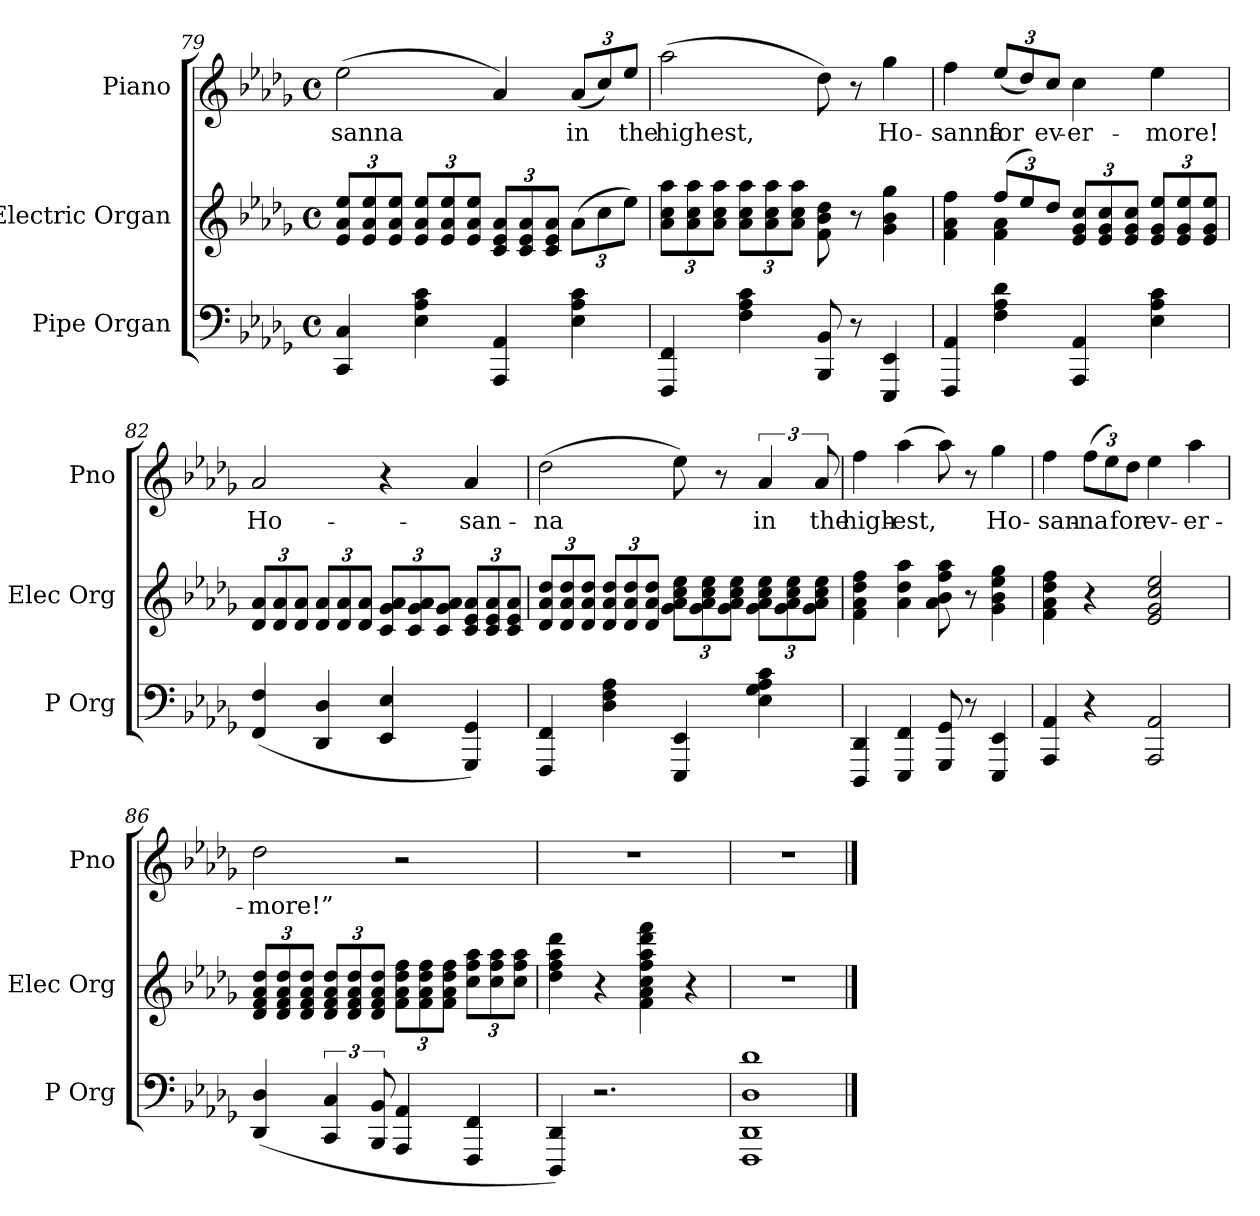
**kern	**kern	**kern	**text
*part3	*part2	*part1	*part1
*staff3	*staff2	*staff1	*staff1
*I"Pipe Organ	*I"Electric Organ	*I"Piano	*
*I'P Org	*I'Elec Org	*I'Pno	*
*clefF4	*clefG2	*clefG2	*
*k[b-e-a-d-g-]	*k[b-e-a-d-g-]	*k[b-e-a-d-g-]	*
*D-:	*D-:	*D-:	*
*M4/4	*M4/4	*M4/4	*
*met(c)	*met(c)	*met(c)	*
=79	=79	=79	=79
4CC 4C	12e-/ 12a-/ 12ee-/L	(2ee-	-sanna
.	12e-/ 12a-/ 12ee-/	.	.
.	12e-/ 12a-/ 12ee-/J	.	.
4E- 4A- 4c	12e-/ 12a-/ 12ee-/L	.	.
.	12e-/ 12a-/ 12ee-/	.	.
.	12e-/ 12a-/ 12ee-/J	.	.
4AAA- 4AA-	12c/ 12e-/ 12a-/L	4a-)	.
.	12c/ 12e-/ 12a-/	.	.
.	12c/ 12e-/ 12a-/J	.	.
4E- 4A- 4c	(12a-\L	(12a-/L	in
.	12cc\	12cc/)	.
.	12ee-\J)	12ee-/J	the
=80	=80	=80	=80
4FFF 4FF	12a-\ 12cc\ 12aa-\L	(2aa-	highest,
.	12a-\ 12cc\ 12aa-\	.	.
.	12a-\ 12cc\ 12aa-\J	.	.
4F 4A- 4c	12a-\ 12cc\ 12aa-\L	.	.
.	12a-\ 12cc\ 12aa-\	.	.
.	12a-\ 12cc\ 12aa-\J	.	.
8BBB- 8BB-	8f\ 8b-\ 8dd-\	8dd-)	.
8r	8r	8r	.
4EEE- 4EE-	4g- 4b- 4gg-	4gg-	Ho-
=81	=81	=81	=81
*	*^	*	*
4FFF 4AA-	4f 4a- 4ff	4ryy	4ff	-sanna
4F 4A- 4d-	(12ff/L	4f 4a-	(12ee-/L	for
.	12ee-/)	.	12dd-/)	.
.	12dd-/J	.	12cc/J	ev-
4AAA- 4AA-	12e-/ 12g-/ 12cc/L	2ryy	4cc	-er-
.	12e-/ 12g-/ 12cc/	.	.	.
.	12e-/ 12g-/ 12cc/J	.	.	.
4E- 4A- 4c	12e-/ 12g-/ 12ee-/L	.	4ee-	-more!
.	12e-/ 12g-/ 12ee-/	.	.	.
.	12e-/ 12g-/ 12ee-/J	.	.	.
*	*v	*v	*	*
=82	=82	=82	=82
(4FF 4F	12d-/ 12a-/L	2a-	Ho-
.	12d-/ 12a-/	.	.
.	12d-/ 12a-/J	.	.
4DD- 4D-	12d-/ 12a-/L	.	.
.	12d-/ 12a-/	.	.
.	12d-/ 12a-/J	.	.
4EE- 4E-	12c/ 12g-/ 12a-/L	4r	.
.	12c/ 12g-/ 12a-/	.	.
.	12c/ 12g-/ 12a-/J	.	.
4GGG- 4GG-)	12c/ 12e-/ 12a-/L	4a-	-san-
.	12c/ 12e-/ 12a-/	.	.
.	12c/ 12e-/ 12a-/J	.	.
=83	=83	=83	=83
4FFF 4FF	12d-/ 12a-/ 12dd-/L	(2dd-	-na
.	12d-/ 12a-/ 12dd-/	.	.
.	12d-/ 12a-/ 12dd-/J	.	.
4D- 4F 4A-	12d-/ 12a-/ 12dd-/L	.	.
.	12d-/ 12a-/ 12dd-/	.	.
.	12d-/ 12a-/ 12dd-/J	.	.
4EEE- 4EE-	12g-\ 12a-\ 12cc\ 12ee-\L	8ee-)	.
.	12g-\ 12a-\ 12cc\ 12ee-\	.	.
.	.	8r	.
.	12g-\ 12a-\ 12cc\ 12ee-\J	.	.
4E- 4G- 4A- 4c	12g-\ 12a-\ 12cc\ 12ee-\L	6a-/	in
.	12g-\ 12a-\ 12cc\ 12ee-\	.	.
.	12g-\ 12a-\ 12cc\ 12ee-\J	12a-/	the
=84	=84	=84	=84
4DDD- 4DD-	4f 4a- 4dd- 4ff	4ff	high-
4EEE- 4FF	4a- 4dd- 4aa-	(4aa-	-est,
8GGG- 8GG-	8a- 8b- 8ff 8aa-	8aa-)	.
8r	8r	8r	.
4EEE- 4EE-	4g- 4b- 4ee- 4gg-	4gg-	Ho-
=85	=85	=85	=85
4AAA- 4AA-	4f 4a- 4dd- 4ff	4ff	-san-
4r	4r	(12ff\L	-na
.	.	12ee-\)	.
.	.	12dd-\J	for
2AAA- 2AA-	2e- 2g- 2cc 2ee-	4ee-	ev-
.	.	4aa-	-er-
=86	=86	=86	=86
(4DD- 4D-	12d-/ 12f/ 12a-/ 12dd-/L	2dd-	-more!”
.	12d-/ 12f/ 12a-/ 12dd-/	.	.
.	12d-/ 12f/ 12a-/ 12dd-/J	.	.
6CC/ 6C/	12d-/ 12f/ 12a-/ 12dd-/L	.	.
.	12d-/ 12f/ 12a-/ 12dd-/	.	.
12BBB-/ 12BB-/	12d-/ 12f/ 12a-/ 12dd-/J	.	.
4AAA- 4AA-	12f\ 12a-\ 12dd-\ 12ff\L	2r	.
.	12f\ 12a-\ 12dd-\ 12ff\	.	.
.	12f\ 12a-\ 12dd-\ 12ff\J	.	.
4FFF 4FF	12cc\ 12ff\ 12aa-\L	.	.
.	12cc\ 12ff\ 12aa-\	.	.
.	12cc\ 12ff\ 12aa-\J	.	.
=87	=87	=87	=87
4DDD- 4DD-)	4dd- 4ff 4aa- 4ddd-	1r	.
2.r	4r	.	.
.	4f 4a- 4cc 4ff 4aa- 4ddd- 4fff	.	.
.	4r	.	.
=88	=88	=88	=88
1FFF 1DD- 1D- 1d-	1r	1r	.
==	==	==	==
*-	*-	*-	*-
